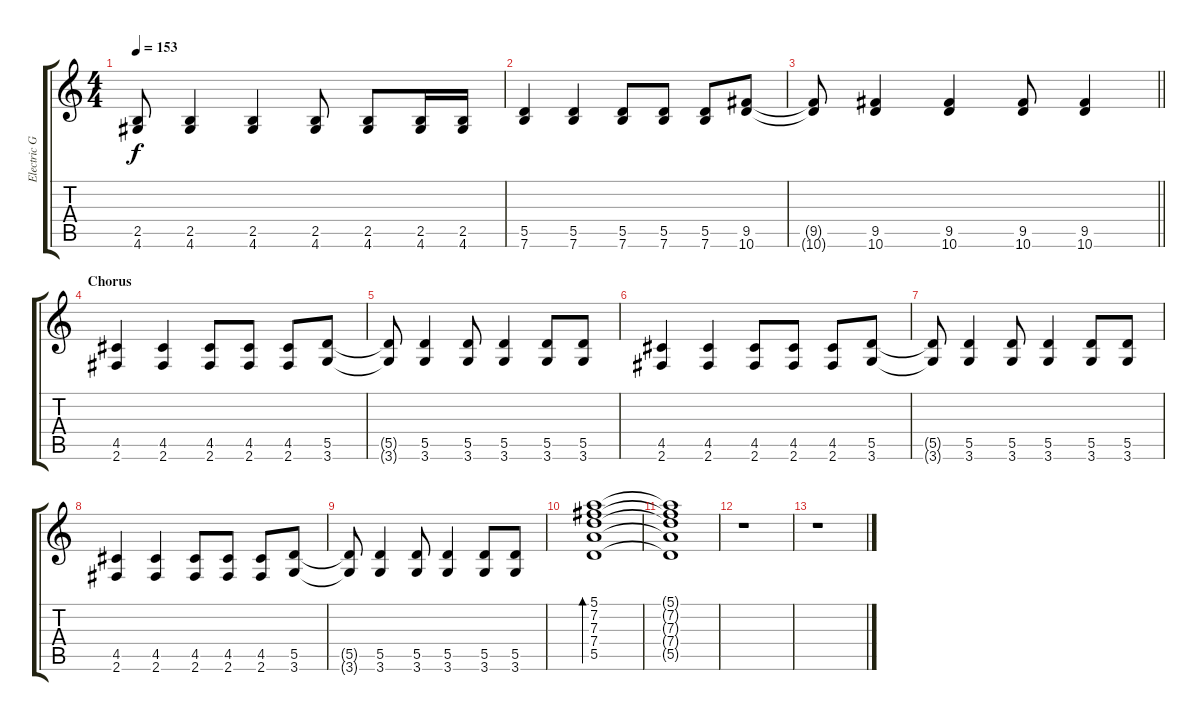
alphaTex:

\track ("Electric Guitar (Thompson)" "Electric G") {instrument electricguitarclean}
\staff {score tabs}
\tuning (E4 B3 G3 D3 A2 E2) {hide}
\ts (4 4)
\tempo 153
\clef g2
\ks c
(2.5{t} 4.6{t}).8{dy f} (2.5 4.6).4 (2.5 4.6).4 (2.5 4.6).8 (2.5 4.6).8 (2.5 4.6).16 (2.5 4.6).16 |
(5.5 7.6).4 (5.5 7.6).4 (5.5 7.6).8 (5.5 7.6).8 (5.5 7.6).8 (9.5 10.6).8 |
\barLineRight lightlight
(9.5{t} 10.6{t}).8 (9.5 10.6).4 (9.5 10.6).4 (9.5 10.6).8 (9.5 10.6).4 |
\section ("" "Chorus")
(4.5 2.6).4 (4.5 2.6).4 (4.5 2.6).8 (4.5 2.6).8 (4.5 2.6).8 (5.5 3.6).8 |
(5.5{t} 3.6{t}).8 (5.5 3.6).4 (5.5 3.6).8 (5.5 3.6).4 (5.5 3.6).8 (5.5 3.6).8 |
(4.5 2.6).4 (4.5 2.6).4 (4.5 2.6).8 (4.5 2.6).8 (4.5 2.6).8 (5.5 3.6).8 |
(5.5{t} 3.6{t}).8 (5.5 3.6).4 (5.5 3.6).8 (5.5 3.6).4 (5.5 3.6).8 (5.5 3.6).8 |
(4.5 2.6).4 (4.5 2.6).4 (4.5 2.6).8 (4.5 2.6).8 (4.5 2.6).8 (5.5 3.6).8 |
(5.5{t} 3.6{t}).8 (5.5 3.6).4 (5.5 3.6).8 (5.5 3.6).4 (5.5 3.6).8 (5.5 3.6).8 |
(5.1 7.2 7.3 7.4 5.5).1{bd 240} |
(5.1{t} 7.2{t} 7.3{t} 7.4{t} 5.5{t}).1 |
r.1 |
r.1
